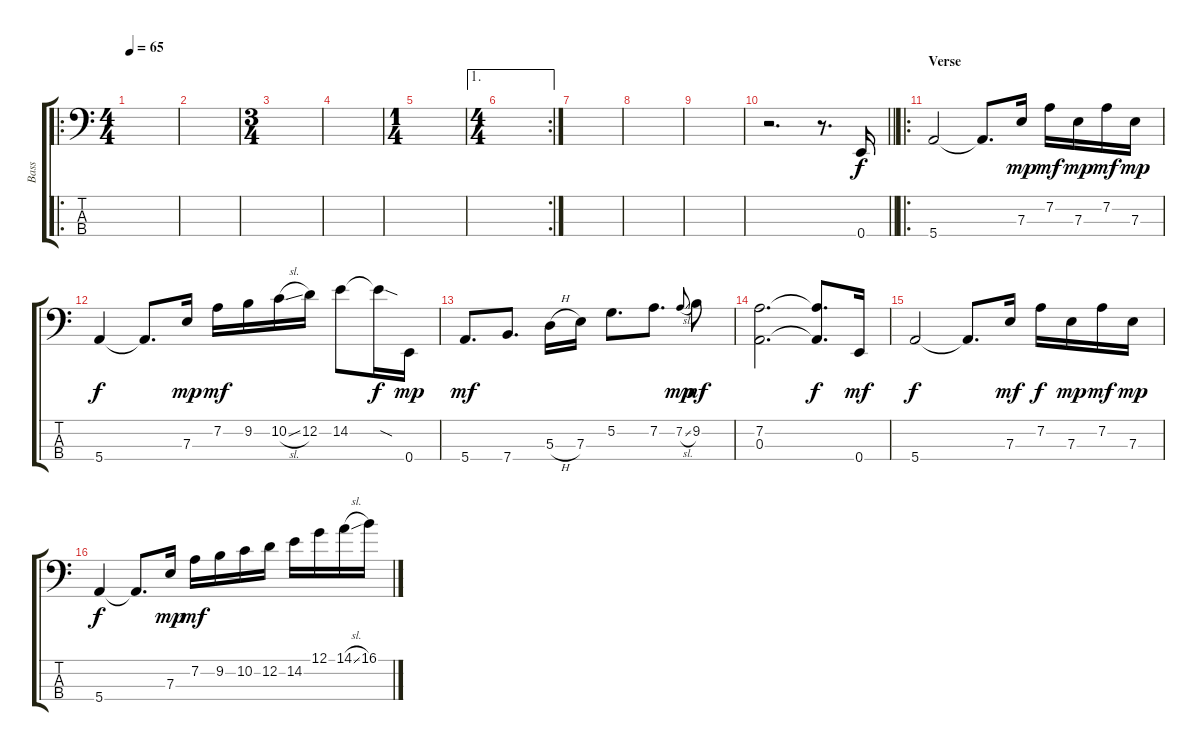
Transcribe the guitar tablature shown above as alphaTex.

\track ("Bass" "Bass") {instrument electricbassfinger}
\staff {score tabs}
\tuning (G2 D2 A1 E1) {hide}
\ro
\ts (4 4)
\tempo 65
\clef f4
\ks c
|
|
\ts (3 4)
|
|
\ts (1 4)
|
\ae 1
\rc 2
\ts (4 4)
|
|
|
|
\barLineRight lightlight
r.2{d} r.8{d} 0.4.16 |
\ro
\section ("" "Verse")
5.4.2{dy f} 5.4{t}.8{d} 7.3.16{dy mp} 7.2.16{dy mf} 7.3.16{dy mp} 7.2.16{dy mf} 7.3.16{dy mp} |
5.4.4{dy f} 5.4{t}.8{d} 7.3.16{dy mp} 7.2.16{dy mf} 9.2.16 10.2{sl}.16 12.2.16 14.2.8 14.2{sod t}.16{dy f} 0.4.16{dy mp} |
5.4.8{d dy mf} 7.4.8{d} 5.3{h}.16 7.3.16 5.2.8{d} 7.2.8{d} 7.2{sl}.8{gr onbeat dy mp} 9.2.8{dy mf} |
(7.2 0.3).2{d} (7.2{t} 0.3{t}).8{d dy f} 0.4.16{dy mf} |
5.4.2{dy f} 5.4{t}.8{d} 7.3.16{dy mf} 7.2.16{dy f} 7.3.16{dy mp} 7.2.16{dy mf} 7.3.16{dy mp} |
5.4.4{dy f} 5.4{t}.8{d} 7.3.16{dy mp} 7.2.16{dy mf} 9.2.16 10.2.16 12.2.16 14.2.16 12.1.16 14.1{sl}.16 16.1.16
